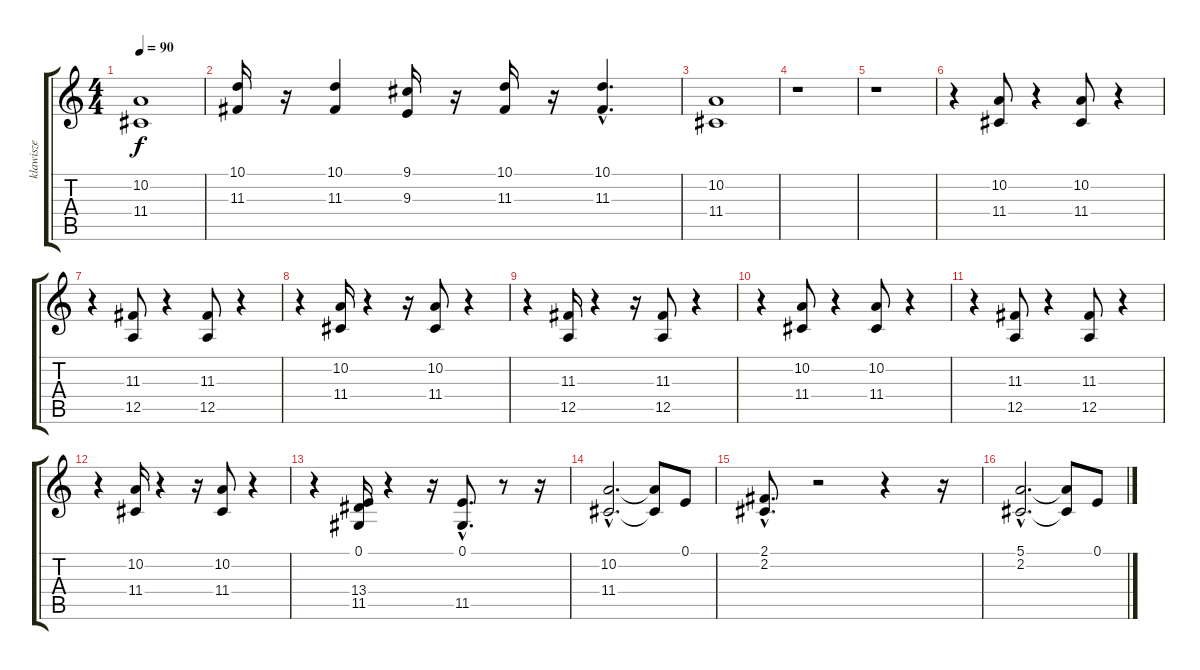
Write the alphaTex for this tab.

\track ("klawisze" "klawisze") {instrument rockorgan}
\staff {score tabs}
\tuning (E4 B3 G3 D3 A2 E2) {hide}
\ts (4 4)
\tempo 90
\clef g2
\ks c
(10.2 11.4).1{dy f} |
(10.1 11.3).16 r.16 (10.1 11.3).4 (9.1 9.3).16 r.16 (10.1 11.3).16 r.16 (10.1{hac} 11.3{hac}).4{d} |
(10.2 11.4).1 |
r.1 |
r.1 |
r.4 (10.2 11.4).8 r.4 (10.2 11.4).8 r.4 |
r.4 (11.3 12.5).8 r.4 (11.3 12.5).8 r.4 |
r.4 (10.2 11.4).16 r.4 r.16 (10.2 11.4).8 r.4 |
r.4 (11.3 12.5).16 r.4 r.16 (11.3 12.5).8 r.4 |
r.4 (10.2 11.4).8 r.4 (10.2 11.4).8 r.4 |
r.4 (11.3 12.5).8 r.4 (11.3 12.5).8 r.4 |
r.4 (10.2 11.4).16 r.4 r.16 (10.2 11.4).8 r.4 |
r.4 (0.1 13.4 11.5).16 r.4 r.16 (0.1{hac} 11.5{hac}).8{d} r.8 r.16 |
(10.2{hac} 11.4{hac}).2{d} (10.2{t} 11.4{t}).8 0.1.8 |
(2.1{hac} 2.2{hac}).8{d} r.2 r.4 r.16 |
(5.1{hac} 2.2{hac}).2{d} (5.1{t} 2.2{t}).8 0.1.8
